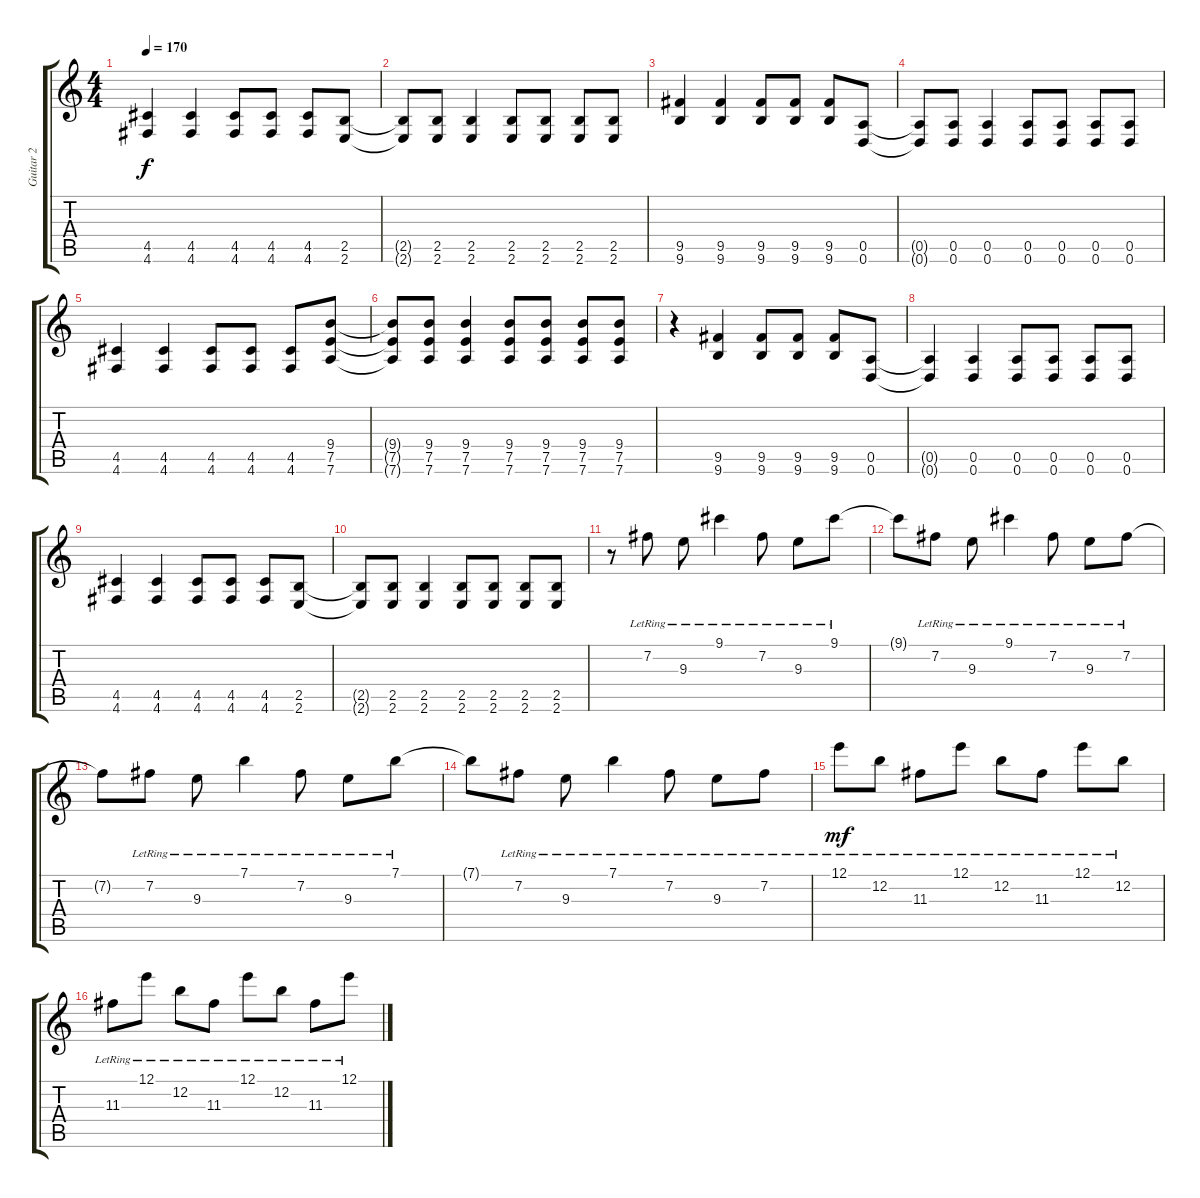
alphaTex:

\track ("Guitar 2" "Guitar 2") {instrument distortionguitar}
\staff {score tabs}
\tuning (E4 B3 G3 D3 A2 D2) {hide}
\ts (4 4)
\tempo 170
\clef g2
\ks c
(4.5 4.6).4{dy f} (4.5 4.6).4 (4.5 4.6).8 (4.5 4.6).8 (4.5 4.6).8 (2.5 2.6).8 |
(2.5{t} 2.6{t}).8 (2.5 2.6).8 (2.5 2.6).4 (2.5 2.6).8 (2.5 2.6).8 (2.5 2.6).8 (2.5 2.6).8 |
(9.5 9.6).4 (9.5 9.6).4 (9.5 9.6).8 (9.5 9.6).8 (9.5 9.6).8 (0.5 0.6).8 |
(0.5{t} 0.6{t}).8 (0.5 0.6).8 (0.5 0.6).4 (0.5 0.6).8 (0.5 0.6).8 (0.5 0.6).8 (0.5 0.6).8 |
(4.5 4.6).4 (4.5 4.6).4 (4.5 4.6).8 (4.5 4.6).8 (4.5 4.6).8 (9.4 7.5 7.6).8 |
(9.4{t} 7.5{t} 7.6{t}).8 (9.4 7.5 7.6).8 (9.4 7.5 7.6).4 (9.4 7.5 7.6).8 (9.4 7.5 7.6).8 (9.4 7.5 7.6).8 (9.4 7.5 7.6).8 |
r.4 (9.5 9.6).4 (9.5 9.6).8 (9.5 9.6).8 (9.5 9.6).8 (0.5 0.6).8 |
(0.5{t} 0.6{t}).4 (0.5 0.6).4 (0.5 0.6).8 (0.5 0.6).8 (0.5 0.6).8 (0.5 0.6).8 |
(4.5 4.6).4 (4.5 4.6).4 (4.5 4.6).8 (4.5 4.6).8 (4.5 4.6).8 (2.5 2.6).8 |
(2.5{t} 2.6{t}).8 (2.5 2.6).8 (2.5 2.6).4 (2.5 2.6).8 (2.5 2.6).8 (2.5 2.6).8 (2.5 2.6).8 |
r.8{instrument electricguitarclean} 7.2{lr}.8 9.3{lr}.8 9.1{lr}.4 7.2{lr}.8 9.3{lr}.8 9.1{lr}.8 |
9.1{t}.8 7.2{lr}.8 9.3{lr}.8 9.1{lr}.4 7.2{lr}.8 9.3{lr}.8 7.2{lr}.8 |
7.2{t}.8 7.2{lr}.8 9.3{lr}.8 7.1{lr}.4 7.2{lr}.8 9.3{lr}.8 7.1{lr}.8 |
7.1{t}.8 7.2{lr}.8 9.3{lr}.8 7.1{lr}.4 7.2{lr}.8 9.3{lr}.8 7.2{lr}.8 |
12.1{lr}.8{dy mf} 12.2{lr}.8 11.3{lr}.8 12.1{lr}.8 12.2{lr}.8 11.3{lr}.8 12.1{lr}.8 12.2{lr}.8 |
11.3{lr}.8 12.1{lr}.8 12.2{lr}.8 11.3{lr}.8 12.1{lr}.8 12.2{lr}.8 11.3{lr}.8 12.1{lr}.8
